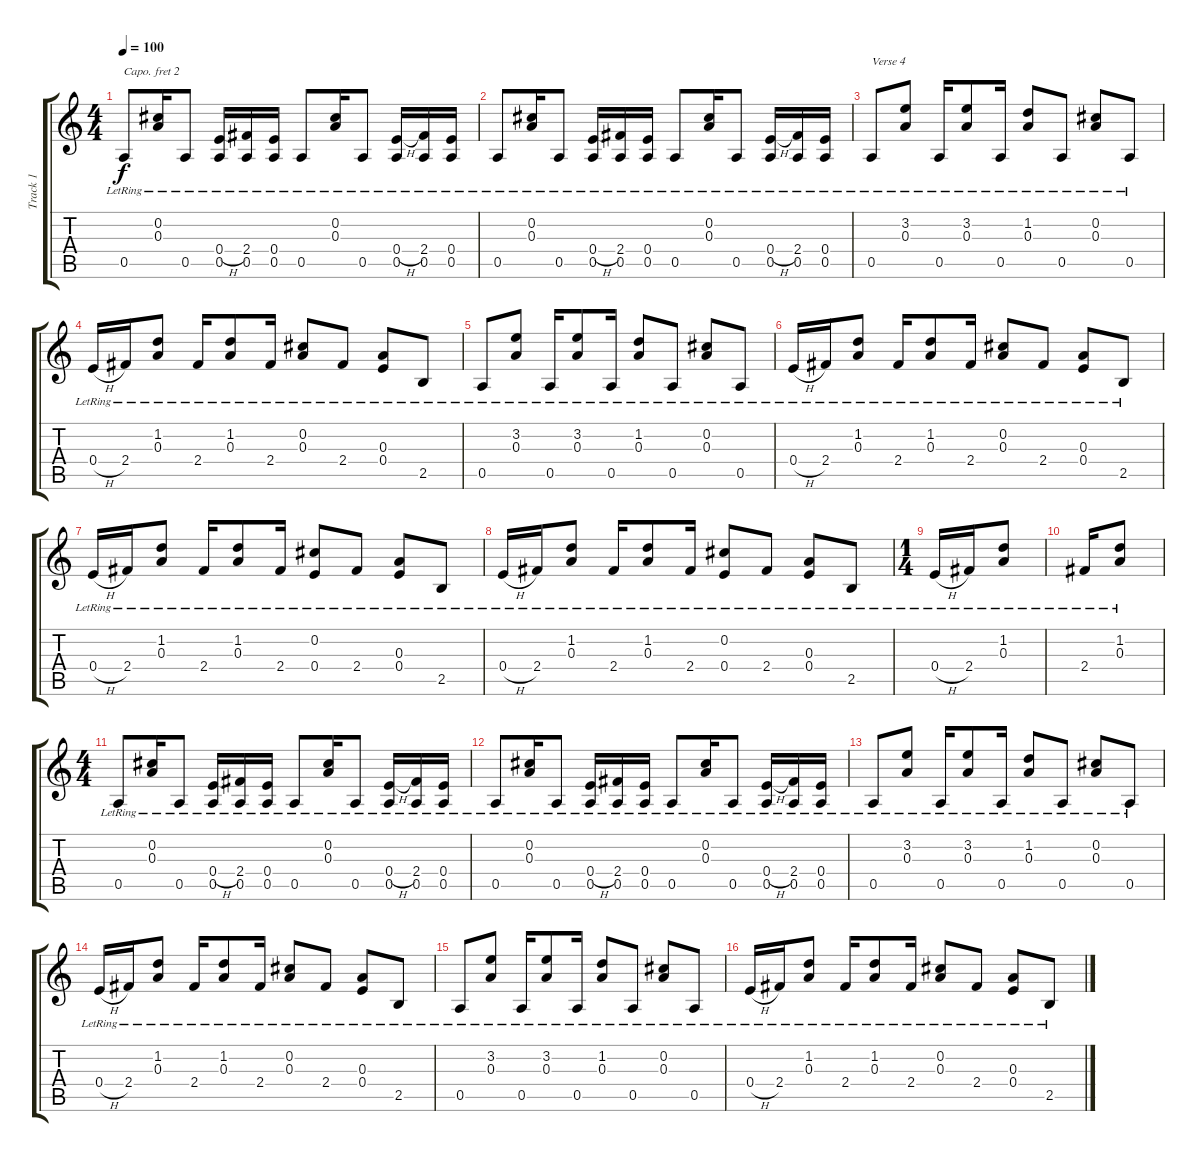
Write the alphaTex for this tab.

\track ("Track 1" "Track 1") {instrument acousticguitarsteel}
\staff {score tabs}
\capo 2
\tuning (D4 B3 G3 D3 G2 D2) {hide}
\ts (4 4)
\tempo 100
\clef g2
\ks c
0.5{lr}.8{dy f} (0.2{lr} 0.3{lr}).16 0.5{lr}.8 (0.4{h lr} 0.5).16 (2.4{lr} 0.5).16 (0.4{lr} 0.5).16 0.5{lr}.8 (0.2{lr} 0.3{lr}).16 0.5{lr}.8 (0.4{h lr} 0.5).16 (2.4{lr} 0.5).16 (0.4{lr} 0.5).16 |
0.5{lr}.8 (0.2{lr} 0.3{lr}).16 0.5{lr}.8 (0.4{h lr} 0.5).16 (2.4{lr} 0.5).16 (0.4{lr} 0.5).16 0.5{lr}.8 (0.2{lr} 0.3{lr}).16 0.5{lr}.8 (0.4{h lr} 0.5).16 (2.4{lr} 0.5).16 (0.4{lr} 0.5).16 |
0.5{lr}.8{txt "Verse 4"} (3.2{lr} 0.3{lr}).8 0.5{lr}.16 (3.2{lr} 0.3{lr}).8 0.5{lr}.16 (1.2{lr} 0.3{lr}).8 0.5{lr}.8 (0.2{lr} 0.3{lr}).8 0.5{lr}.8 |
0.4{h lr}.16 2.4{lr}.16 (1.2{lr} 0.3{lr}).8 2.4{lr}.16 (1.2{lr} 0.3{lr}).8 2.4{lr}.16 (0.2{lr} 0.3{lr}).8 2.4{lr}.8 (0.3{lr} 0.4{lr}).8 2.5{lr}.8 |
0.5{lr}.8 (3.2{lr} 0.3{lr}).8 0.5{lr}.16 (3.2{lr} 0.3{lr}).8 0.5{lr}.16 (1.2{lr} 0.3{lr}).8 0.5{lr}.8 (0.2{lr} 0.3{lr}).8 0.5{lr}.8 |
0.4{h lr}.16 2.4{lr}.16 (1.2{lr} 0.3{lr}).8 2.4{lr}.16 (1.2{lr} 0.3{lr}).8 2.4{lr}.16 (0.2{lr} 0.3{lr}).8 2.4{lr}.8 (0.3{lr} 0.4{lr}).8 2.5{lr}.8 |
0.4{h lr}.16 2.4{lr}.16 (1.2{lr} 0.3{lr}).8 2.4{lr}.16 (1.2{lr} 0.3{lr}).8 2.4{lr}.16 (0.2{lr} 0.4).8 2.4{lr}.8 (0.3{lr} 0.4{lr}).8 2.5{lr}.8 |
0.4{h lr}.16 2.4{lr}.16 (1.2{lr} 0.3{lr}).8 2.4{lr}.16 (1.2{lr} 0.3{lr}).8 2.4{lr}.16 (0.2{lr} 0.4).8 2.4{lr}.8 (0.3{lr} 0.4{lr}).8 2.5{lr}.8 |
\ts (1 4)
0.4{h lr}.16 2.4{lr}.16 (1.2{lr} 0.3{lr}).8 |
2.4{lr}.16 (1.2{lr} 0.3{lr}).8 |
\ts (4 4)
0.5{lr}.8 (0.2{lr} 0.3{lr}).16 0.5{lr}.8 (0.4{h lr} 0.5).16 (2.4{lr} 0.5).16 (0.4{lr} 0.5).16 0.5{lr}.8 (0.2{lr} 0.3{lr}).16 0.5{lr}.8 (0.4{h lr} 0.5).16 (2.4{lr} 0.5).16 (0.4{lr} 0.5).16 |
0.5{lr}.8 (0.2{lr} 0.3{lr}).16 0.5{lr}.8 (0.4{h lr} 0.5).16 (2.4{lr} 0.5).16 (0.4{lr} 0.5).16 0.5{lr}.8 (0.2{lr} 0.3{lr}).16 0.5{lr}.8 (0.4{h lr} 0.5).16 (2.4{lr} 0.5).16 (0.4{lr} 0.5).16 |
0.5{lr}.8 (3.2{lr} 0.3{lr}).8 0.5{lr}.16 (3.2{lr} 0.3{lr}).8 0.5{lr}.16 (1.2{lr} 0.3{lr}).8 0.5{lr}.8 (0.2{lr} 0.3{lr}).8 0.5{lr}.8 |
0.4{h lr}.16 2.4{lr}.16 (1.2{lr} 0.3{lr}).8 2.4{lr}.16 (1.2{lr} 0.3{lr}).8 2.4{lr}.16 (0.2{lr} 0.3{lr}).8 2.4{lr}.8 (0.3{lr} 0.4{lr}).8 2.5{lr}.8 |
0.5{lr}.8 (3.2{lr} 0.3{lr}).8 0.5{lr}.16 (3.2{lr} 0.3{lr}).8 0.5{lr}.16 (1.2{lr} 0.3{lr}).8 0.5{lr}.8 (0.2{lr} 0.3{lr}).8 0.5{lr}.8 |
0.4{h lr}.16 2.4{lr}.16 (1.2{lr} 0.3{lr}).8 2.4{lr}.16 (1.2{lr} 0.3{lr}).8 2.4{lr}.16 (0.2{lr} 0.3{lr}).8 2.4{lr}.8 (0.3{lr} 0.4{lr}).8 2.5{lr}.8
